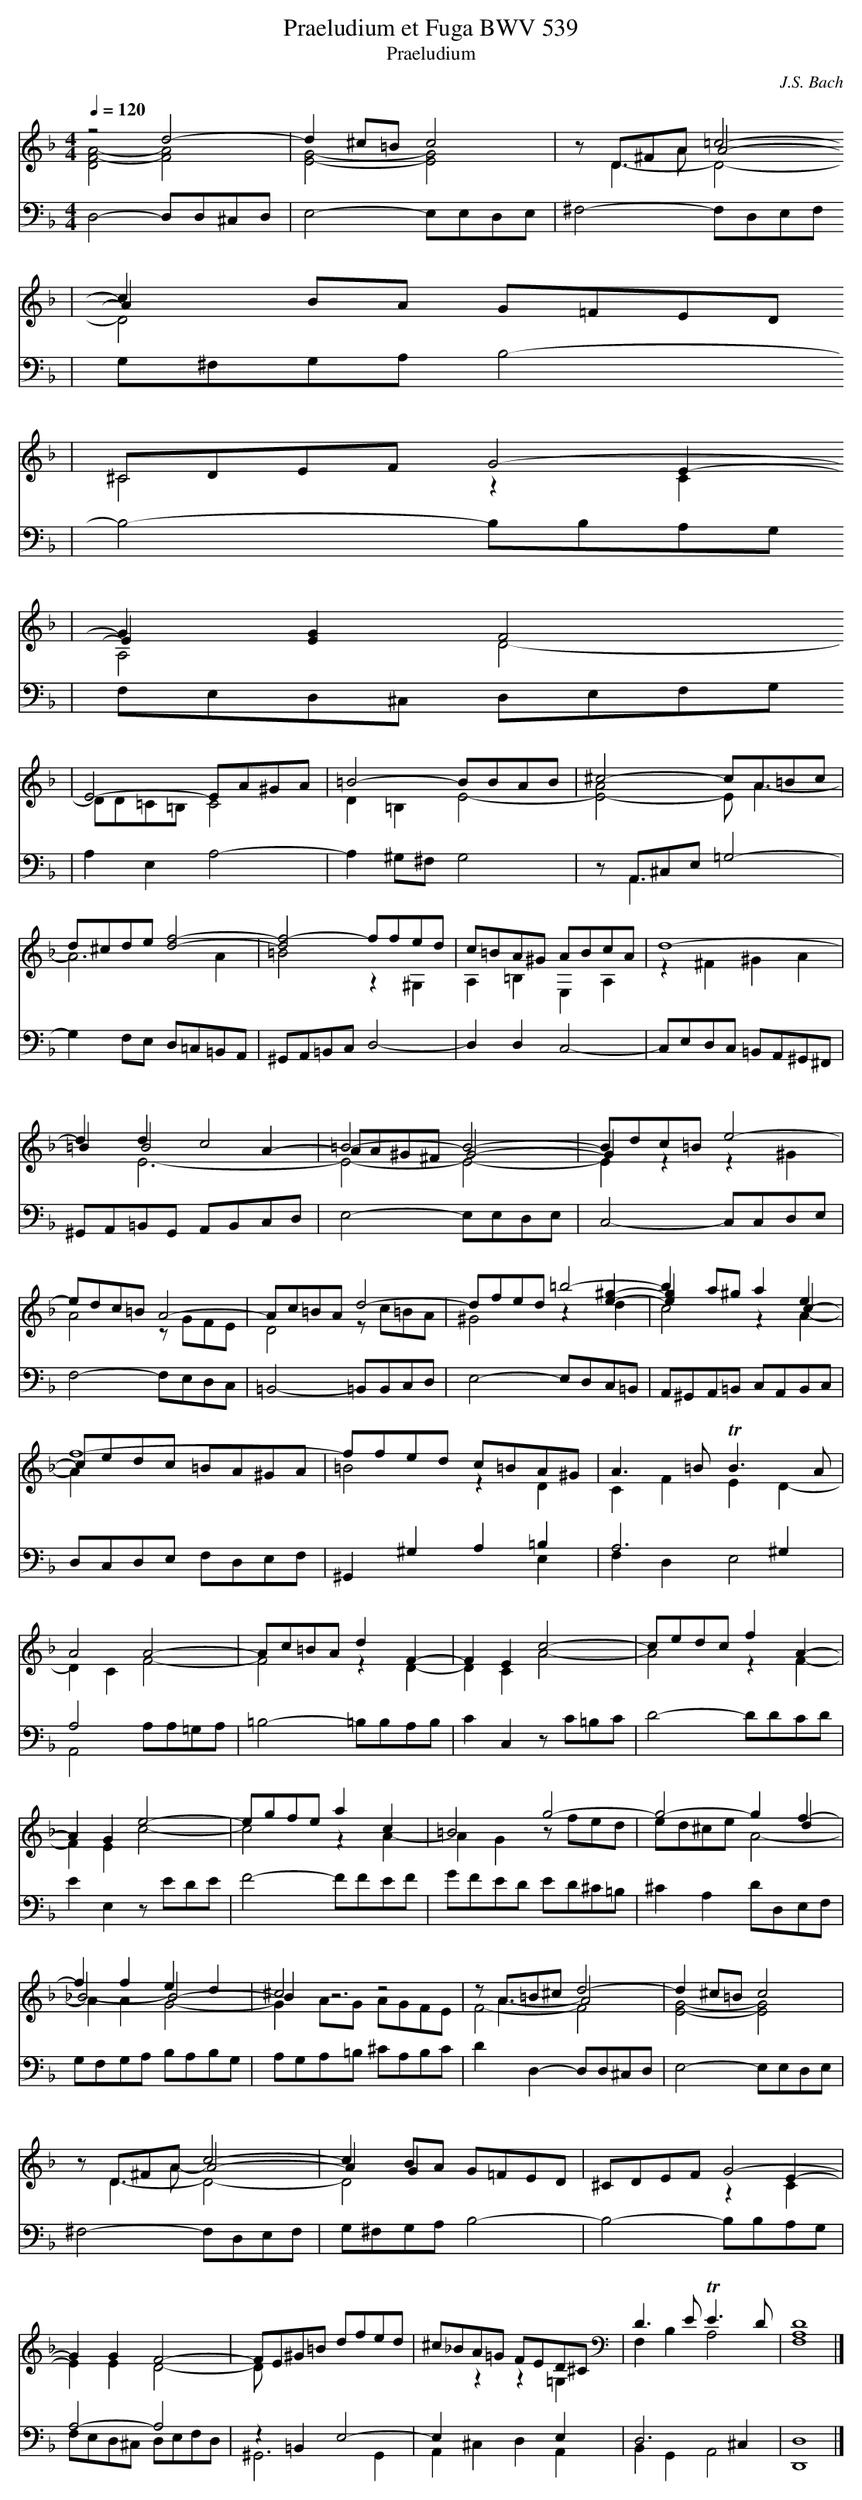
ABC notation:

X:1
T:Praeludium et Fuga BWV 539
T:Praeludium
C: J.S. Bach
Q:1/4=120
M:4/4
L:1/8
K:Dm
%%score (1 2) 3
V:1
z4d4-|d2^c=Bc4|zD^FA=c4-
              &xx2 A A4-|c2 BA G=FED
                        &A2 xx x xxx|^CDEF G4-
                                    &x xxx z2E2-|G2[E2G2]F4
                                                &E2 x6     |
E4-EA^GA|=B4-BBAB|^c4-cA=Bc|d^cde[d4f4]-|[d4f4-]ffed|c=BA^G ABcA|d8-|
d2d2c4|=B4-B4-|Bdc=Be4-|edc=BA4-|Ac=BAd4-|dfed=b4-|b2a^ga2e2|
f8-|ffed c=BA^G|A3=BTB3A|A4A4-|Ac=BAd2F2-|F2E2c4-|cedcf2A2-|
A2G2e4-|egfea2c2|=B4g4-|g4-g2f2-|f2f2e2d2|^c4z4|zA=B^cd4-|d2^c=Bc4|
zD^FAc4-|c2BA G=FED|^CDEFG4-|G2G2F4-|FE^G=B dfed|^c_BA=G FED^C|D3ETE3D|D8|]
V:2
[D4F4-A4-][F4A4]|[E4G4]-[E4G4]|
	xD3-D4-|D4x4|^C4z2C2|A,4D4-|
DD=C=B,C4|D2=B,2E4-|[E4-A4]EA3-|A6A2|=B4z2^G,2|A,2=B,2E,2A,2|z2^F2^G2A2|
=B2B4A2-
&x2E6-  | AA^G^FG4-
        & E4-   E4- | G2x6
                    & E2z2z2^G2 |
A4zGFE|D4zc=BA |x6[e2^g2]-
               &^G4z2d2   |[e2g2]x4c2-
                          &c4z2A2-    |cedc   =BA^GA
                                      &A2x2   x4     |
=B4z2D2|C2F2E2D2-|D2C2F4-|F4z2D2-|D2C2A4-|A4z2F2-|
F2E2c4-|c4z2A2-|A2G2zfed| x6d2
                        & ed^ceA4-|_B4-B4-
                                  &A2A2G4-|B2z6
                                          &G2AG AGFE|xA3-A4
                                                    & F4-F4|[E4G4]-[E4G4]|
 x3A-A4-
&xD3-D4-|A2G2x4
        &D4  x4|x6E2-
               &x4z2C2|E2E2D4-|Dxx2x4|x2z2z2=G,2|F,2B,2A,4|[F,8A,8]|]
V:3 clef=bass
D,4-D,D,^C,D,|E,4-E,E,D,E,|^F,4-F,D,E,F,|G,^F,G,A,B,4-|B,4-B,B,A,G,|F,E,D,^C, D,E,F,G,|
A,2E,2A,4-|A,2^G,^F,G,4|zA,,^C,E,=G,4-
			           &xA,,3x4|G,2F,E, D,=C,=B,,A,,|^G,,A,,=B,,C,D,4-|D,2D,2C,4-|C,E,D,C, =B,,A,,^G,,^F,,|
^G,,A,,=B,,G,, A,,B,,C,D,|E,4-E,E,D,E,|C,4-C,C,D,E,|F,4-F,E,D,C,|=B,,4-=B,,B,,C,D,|E,4-E,D,C,=B,,|A,,^G,,A,,=B,, C,A,,B,,C,|
D,C,D,E, F,D,E,F,|^G,,2^G,2A,2=B,2
			     &x6           E,2|A,6^G,2
                                  &F,2D,2E,4|A,4- x4
                                            &A,,4A,A,=G,A,|=B,4-=B,B,A,B,|C2C,2zC=B,C|D4-DDCD|
E2E,2zEDE|F4-FFEF|GFED ED^C=B,|^C2A,2DD,E,F,|G,F,G,A, B,A,B,G,|A,G,A,=B, ^CA,B,C|D2D,2-D,D,^C,D,|E,4-E,E,D,E,|
^F,4-F,D,E,F,|G,^F,G,A,B,4-|B,4-B,B,A,G,|A,4-A,4
                                        &F,E,D,^C, D,E,F,D,|z2=B,,2E,4-
                                                           &^G,,6G,,2  |E,2x4E,2
                                                                       &A,,2^C,2D,2A,,2|D,6^C,2
                                                                                       &B,,2G,,2A,,4|D,8
                                                                                                    &D,,8|]
